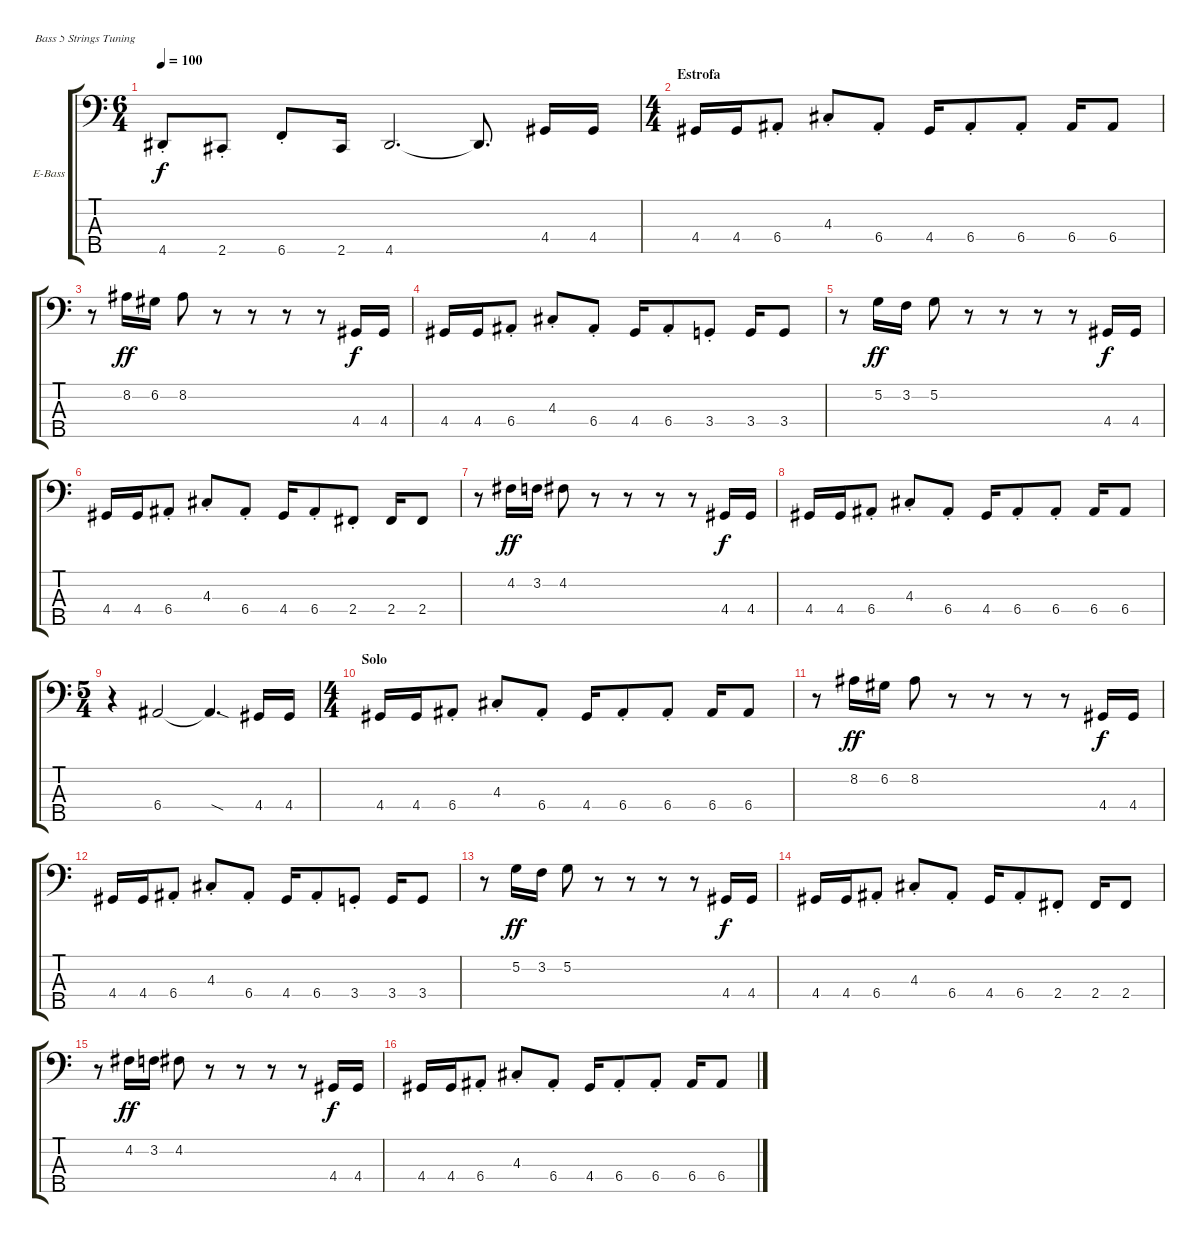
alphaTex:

\defaultSystemsLayout 4
\bracketExtendMode groupsimilarinstruments
\firstSystemTrackNameOrientation horizontal
\otherSystemsTrackNameOrientation horizontal
\track ("Electric Bass" "E-Bass") {instrument electricbassfinger}
\staff {score tabs}
\tuning (G2 D2 A1 E1 B0)
\ts (6 4)
\tempo 100
\clef f4
\ks c
4.5{st}.8{dy f} 2.5{st}.8 6.5{st}.8 2.5.16 4.5.2{d} 4.5{t}.8{d} 4.4.16 4.4.16 |
\ts (4 4)
\section ("" "Estrofa")
4.4.16 4.4.16 6.4{st}.8 4.3{st}.8 6.4{st}.8 4.4.16 6.4{st}.8 6.4{st}.8 6.4.16 6.4.8 |
r.8 8.2.16{dy ff} 6.2.16 8.2.8 r.8 r.8 r.8 r.8 4.4.16{dy f} 4.4.16 |
4.4.16 4.4.16 6.4{st}.8 4.3{st}.8 6.4{st}.8 4.4.16 6.4{st}.8 3.4{st}.8 3.4.16 3.4.8 |
r.8 5.2.16{dy ff} 3.2.16 5.2.8 r.8 r.8 r.8 r.8 4.4.16{dy f} 4.4.16 |
4.4.16 4.4.16 6.4{st}.8 4.3{st}.8 6.4{st}.8 4.4.16 6.4{st}.8 2.4{st}.8 2.4.16 2.4.8 |
r.8 4.2.16{dy ff} 3.2.16 4.2.8 r.8 r.8 r.8 r.8 4.4.16{dy f} 4.4.16 |
4.4.16 4.4.16 6.4{st}.8 4.3{st}.8 6.4{st}.8 4.4.16 6.4{st}.8 6.4{st}.8 6.4.16 6.4.8 |
\ts (5 4)
r.4 6.4.2 6.4{sod t}.4{d} 4.4.16 4.4.16 |
\ts (4 4)
\section ("" "Solo")
4.4.16 4.4.16 6.4{st}.8 4.3{st}.8 6.4{st}.8 4.4.16 6.4{st}.8 6.4{st}.8 6.4.16 6.4.8 |
r.8 8.2.16{dy ff} 6.2.16 8.2.8 r.8 r.8 r.8 r.8 4.4.16{dy f} 4.4.16 |
4.4.16 4.4.16 6.4{st}.8 4.3{st}.8 6.4{st}.8 4.4.16 6.4{st}.8 3.4{st}.8 3.4.16 3.4.8 |
r.8 5.2.16{dy ff} 3.2.16 5.2.8 r.8 r.8 r.8 r.8 4.4.16{dy f} 4.4.16 |
4.4.16 4.4.16 6.4{st}.8 4.3{st}.8 6.4{st}.8 4.4.16 6.4{st}.8 2.4{st}.8 2.4.16 2.4.8 |
r.8 4.2.16{dy ff} 3.2.16 4.2.8 r.8 r.8 r.8 r.8 4.4.16{dy f} 4.4.16 |
4.4.16 4.4.16 6.4{st}.8 4.3{st}.8 6.4{st}.8 4.4.16 6.4{st}.8 6.4{st}.8 6.4.16 6.4.8
